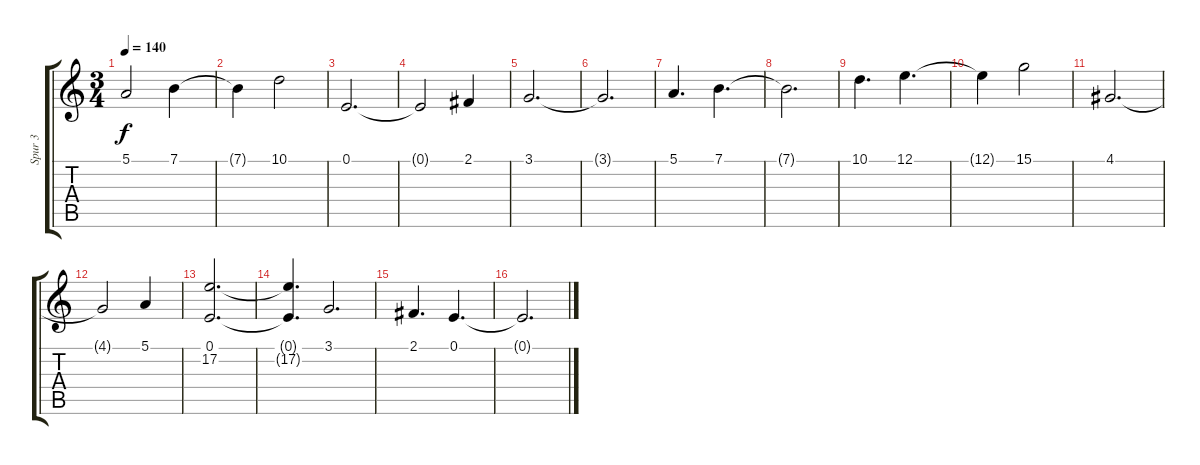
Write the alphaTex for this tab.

\track ("Spur 3" "Spur 3") {instrument stringensemble1}
\staff {score tabs}
\tuning (E4 B3 G3 D3 A2 E2) {hide}
\ts (3 4)
\tempo 140
\clef g2
\ks c
5.1.2{dy f} 7.1.4 |
7.1{t}.4 10.1.2 |
0.1.2{d} |
0.1{t}.2 2.1.4 |
3.1.2{d} |
3.1{t}.2{d} |
5.1.4{d} 7.1.4{d} |
7.1{t}.2{d} |
10.1.4{d} 12.1.4{d} |
12.1{t}.4 15.1.2 |
4.1.2{d} |
4.1{t}.2 5.1.4 |
(0.1 17.2).2{d} |
(0.1{t} 17.2{t}).4{d} 3.1.2{d} |
2.1.4{d} 0.1.4{d} |
0.1{t}.2{d}
